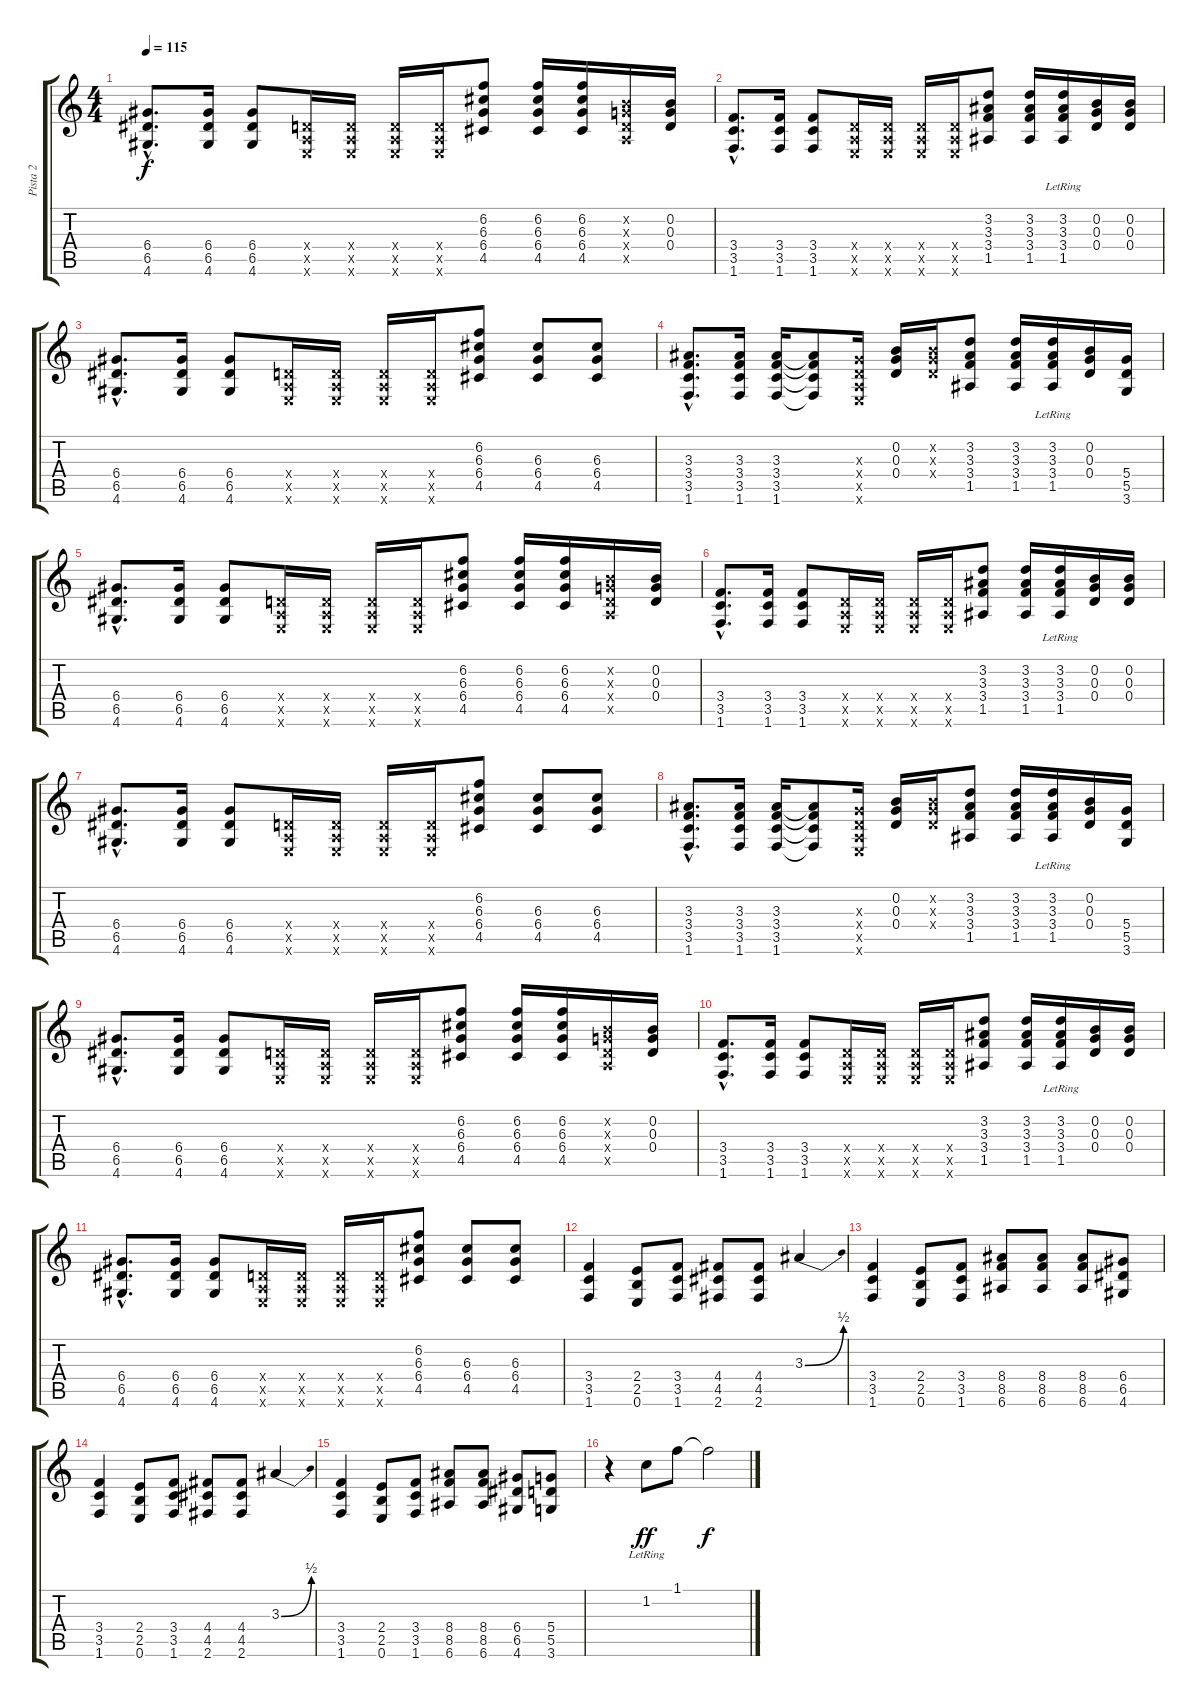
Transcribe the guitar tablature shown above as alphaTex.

\track ("Pista 2" "Pista 2") {instrument distortionguitar}
\staff {score tabs}
\tuning (E4 B3 G3 D3 A2 E2) {hide}
\ts (4 4)
\tempo 115
\clef g2
\ks c
(6.4{hac} 6.5{hac} 4.6{hac}).8{d dy f} (6.4 6.5 4.6).16 (6.4 6.5 4.6).8 (0.4{x} 0.5{x} 0.6{x}).16 (0.4{x} 0.5{x} 0.6{x}).16 (0.4{x} 0.5{x} 0.6{x}).16 (0.4{x} 0.5{x} 0.6{x}).16 (6.2 6.3 6.4 4.5).8 (6.2 6.3 6.4 4.5).16 (6.2 6.3 6.4 4.5).16 (0.2{x} 0.3{x} 0.4{x} 0.5{x}).16 (0.2 0.3 0.4).16 |
(3.4{hac} 3.5{hac} 1.6{hac}).8{d} (3.4 3.5 1.6).16 (3.4 3.5 1.6).8 (0.4{x} 0.5{x} 0.6{x}).16 (0.4{x} 0.5{x} 0.6{x}).16 (0.4{x} 0.5{x} 0.6{x}).16 (0.4{x} 0.5{x} 0.6{x}).16 (3.2 3.3 3.4 1.5).8 (3.2 3.3 3.4 1.5).16 (3.2 3.3 3.4 1.5{lr}).16 (0.2 0.3 0.4).16 (0.2 0.3 0.4).16 |
(6.4{hac} 6.5{hac} 4.6{hac}).8{d} (6.4 6.5 4.6).16 (6.4 6.5 4.6).8 (0.4{x} 0.5{x} 0.6{x}).16 (0.4{x} 0.5{x} 0.6{x}).16 (0.4{x} 0.5{x} 0.6{x}).16 (0.4{x} 0.5{x} 0.6{x}).16 (6.2 6.3 6.4 4.5).8 (6.3 6.4 4.5).8 (6.3 6.4 4.5).8 |
(3.3{hac} 3.4{hac} 3.5{hac} 1.6{hac}).8{d volume 13 instrument distortionguitar} (3.3 3.4 3.5 1.6).16 (3.3 3.4 3.5 1.6).16 (3.3{t} 3.4{t} 3.5{t} 1.6{t}).8 (0.3{x} 0.4{x} 0.5{x} 0.6{x}).16 (0.2 0.3 0.4).16 (0.2{x} 0.3{x} 0.4{x}).16 (3.2 3.3 3.4 1.5).8 (3.2 3.3 3.4 1.5).16 (3.2 3.3 3.4 1.5{lr}).16 (0.2 0.3 0.4).16 (5.4 5.5 3.6).16 |
(6.4{hac} 6.5{hac} 4.6{hac}).8{d} (6.4 6.5 4.6).16 (6.4 6.5 4.6).8 (0.4{x} 0.5{x} 0.6{x}).16 (0.4{x} 0.5{x} 0.6{x}).16 (0.4{x} 0.5{x} 0.6{x}).16 (0.4{x} 0.5{x} 0.6{x}).16 (6.2 6.3 6.4 4.5).8 (6.2 6.3 6.4 4.5).16 (6.2 6.3 6.4 4.5).16 (0.2{x} 0.3{x} 0.4{x} 0.5{x}).16 (0.2 0.3 0.4).16 |
(3.4{hac} 3.5{hac} 1.6{hac}).8{d} (3.4 3.5 1.6).16 (3.4 3.5 1.6).8 (0.4{x} 0.5{x} 0.6{x}).16 (0.4{x} 0.5{x} 0.6{x}).16 (0.4{x} 0.5{x} 0.6{x}).16 (0.4{x} 0.5{x} 0.6{x}).16 (3.2 3.3 3.4 1.5).8 (3.2 3.3 3.4 1.5).16 (3.2 3.3 3.4 1.5{lr}).16 (0.2 0.3 0.4).16 (0.2 0.3 0.4).16 |
(6.4{hac} 6.5{hac} 4.6{hac}).8{d} (6.4 6.5 4.6).16 (6.4 6.5 4.6).8 (0.4{x} 0.5{x} 0.6{x}).16 (0.4{x} 0.5{x} 0.6{x}).16 (0.4{x} 0.5{x} 0.6{x}).16 (0.4{x} 0.5{x} 0.6{x}).16 (6.2 6.3 6.4 4.5).8 (6.3 6.4 4.5).8 (6.3 6.4 4.5).8 |
(3.3{hac} 3.4{hac} 3.5{hac} 1.6{hac}).8{d volume 13 instrument distortionguitar} (3.3 3.4 3.5 1.6).16 (3.3 3.4 3.5 1.6).16 (3.3{t} 3.4{t} 3.5{t} 1.6{t}).8 (0.3{x} 0.4{x} 0.5{x} 0.6{x}).16 (0.2 0.3 0.4).16 (0.2{x} 0.3{x} 0.4{x}).16 (3.2 3.3 3.4 1.5).8 (3.2 3.3 3.4 1.5).16 (3.2 3.3 3.4 1.5{lr}).16 (0.2 0.3 0.4).16 (5.4 5.5 3.6).16 |
(6.4{hac} 6.5{hac} 4.6{hac}).8{d} (6.4 6.5 4.6).16 (6.4 6.5 4.6).8 (0.4{x} 0.5{x} 0.6{x}).16 (0.4{x} 0.5{x} 0.6{x}).16 (0.4{x} 0.5{x} 0.6{x}).16 (0.4{x} 0.5{x} 0.6{x}).16 (6.2 6.3 6.4 4.5).8 (6.2 6.3 6.4 4.5).16 (6.2 6.3 6.4 4.5).16 (0.2{x} 0.3{x} 0.4{x} 0.5{x}).16 (0.2 0.3 0.4).16 |
(3.4{hac} 3.5{hac} 1.6{hac}).8{d} (3.4 3.5 1.6).16 (3.4 3.5 1.6).8 (0.4{x} 0.5{x} 0.6{x}).16 (0.4{x} 0.5{x} 0.6{x}).16 (0.4{x} 0.5{x} 0.6{x}).16 (0.4{x} 0.5{x} 0.6{x}).16 (3.2 3.3 3.4 1.5).8 (3.2 3.3 3.4 1.5).16 (3.2 3.3 3.4 1.5{lr}).16 (0.2 0.3 0.4).16 (0.2 0.3 0.4).16 |
(6.4{hac} 6.5{hac} 4.6{hac}).8{d} (6.4 6.5 4.6).16 (6.4 6.5 4.6).8 (0.4{x} 0.5{x} 0.6{x}).16 (0.4{x} 0.5{x} 0.6{x}).16 (0.4{x} 0.5{x} 0.6{x}).16 (0.4{x} 0.5{x} 0.6{x}).16 (6.2 6.3 6.4 4.5).8 (6.3 6.4 4.5).8 (6.3 6.4 4.5).8 |
(3.4 3.5 1.6).4 (2.4 2.5 0.6).8 (3.4 3.5 1.6).8 (4.4 4.5 2.6).8 (4.4 4.5 2.6).8 3.3{be (bend 0 0 60 2)}.4 |
(3.4 3.5 1.6).4 (2.4 2.5 0.6).8 (3.4 3.5 1.6).8 (8.4 8.5 6.6).8 (8.4 8.5 6.6).8 (8.4 8.5 6.6).8 (6.4 6.5 4.6).8 |
(3.4 3.5 1.6).4 (2.4 2.5 0.6).8 (3.4 3.5 1.6).8 (4.4 4.5 2.6).8 (4.4 4.5 2.6).8 3.3{be (bend 0 0 60 2)}.4 |
(3.4 3.5 1.6).4 (2.4 2.5 0.6).8 (3.4 3.5 1.6).8 (8.4 8.5 6.6).8 (8.4 8.5 6.6).8 (6.4 6.5 4.6).8 (5.4 5.5 3.6).8 |
r.4 1.2{lr}.8{dy ff volume 8} 1.1.8 1.1{t}.2{dy f}
